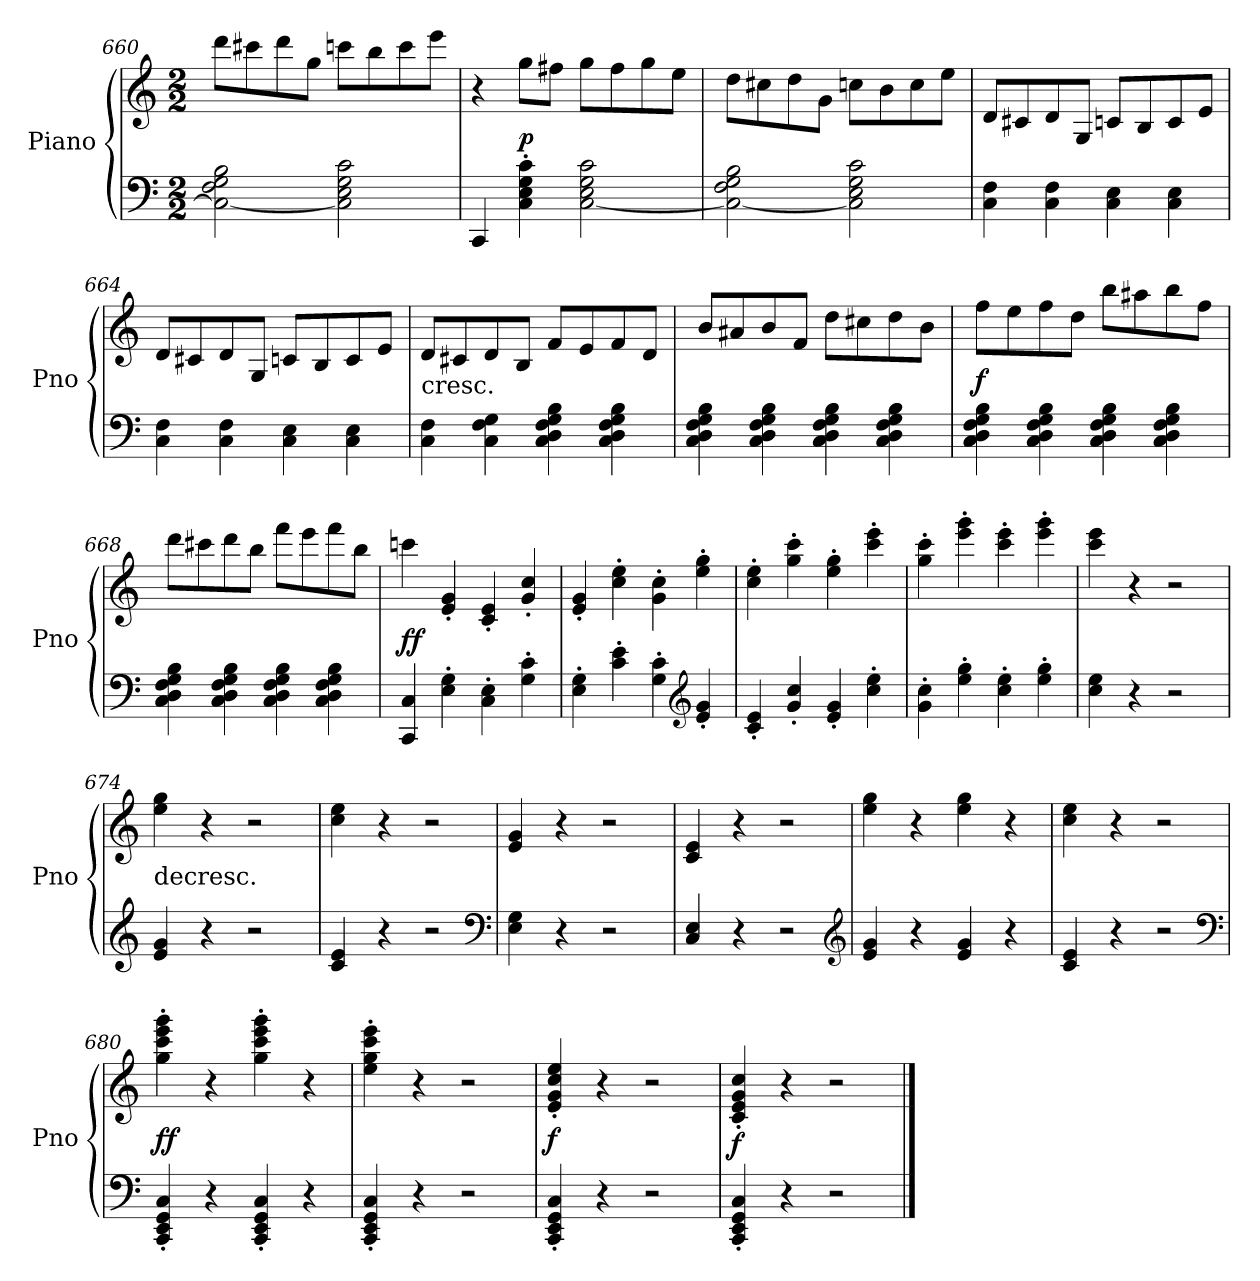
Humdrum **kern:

**kern	**kern	**dynam
*part1	*part1	*part1
*staff2	*staff1	*staff1/2
*I"Piano	*	*
*I'Pno	*	*
*clefF4	*clefG2	*
*k[]	*k[]	*
*C:	*C:	*
*M2/2	*M2/2	*
=660	=660	=660
2C_\ 2F\ 2G\ 2B\	8ddd\L	.
.	8ccc#X\	.
.	8ddd\	.
.	8gg\J	.
2C]\ 2E\ 2G\ 2c\	8cccn\L	.
.	8bb\	.
.	8ccc\	.
.	8eee\J	.
=661	=661	=661
4CC/	4r	.
4C'\ 4E'\ 4G'\ 4c'\	8gg\L	p
.	8ff#X\J	.
[2C\ 2E\ 2G\ 2c\	8gg\L	.
.	8ff#\	.
.	8gg\	.
.	8ee\J	.
=662	=662	=662
2C_\ 2F\ 2G\ 2B\	8dd\L	.
.	8cc#X\	.
.	8dd\	.
.	8g\J	.
2C]\ 2E\ 2G\ 2c\	8ccn\L	.
.	8b\	.
.	8cc\	.
.	8ee\J	.
=663	=663	=663
4C\ 4F\	8d/L	.
.	8c#X/	.
4C\ 4F\	8d/	.
.	8G/J	.
4C\ 4E\	8cn/L	.
.	8B/	.
4C\ 4E\	8c/	.
.	8e/J	.
=664	=664	=664
4C\ 4F\	8d/L	.
.	8c#X/	.
4C\ 4F\	8d/	.
.	8G/J	.
4C\ 4E\	8cn/L	.
.	8B/	.
4C\ 4E\	8c/	.
.	8e/J	.
=665	=665	=665
!	!LO:TX:c:t=cresc.	!
4C\ 4F\	8d/L	.
.	8c#X/	.
4C\ 4F\ 4G\	8d/	.
.	8B/J	.
4C\ 4D\ 4F\ 4G\ 4B\	8f/L	.
.	8e/	.
4C\ 4D\ 4F\ 4G\ 4B\	8f/	.
.	8d/J	.
=666	=666	=666
4C\ 4D\ 4F\ 4G\ 4B\	8b/L	.
.	8a#X/	.
4C\ 4D\ 4F\ 4G\ 4B\	8b/	.
.	8f/J	.
4C\ 4D\ 4F\ 4G\ 4B\	8dd\L	.
.	8cc#X\	.
4C\ 4D\ 4F\ 4G\ 4B\	8dd\	.
.	8b\J	.
=667	=667	=667
4C\ 4D\ 4F\ 4G\ 4B\	8ff\L	f
.	8ee\	.
4C\ 4D\ 4F\ 4G\ 4B\	8ff\	.
.	8dd\J	.
4C\ 4D\ 4F\ 4G\ 4B\	8bb\L	.
.	8aa#X\	.
4C\ 4D\ 4F\ 4G\ 4B\	8bb\	.
.	8ff\J	.
=668	=668	=668
4C\ 4D\ 4F\ 4G\ 4B\	8ddd\L	.
.	8ccc#X\	.
4C\ 4D\ 4F\ 4G\ 4B\	8ddd\	.
.	8bb\J	.
4C\ 4D\ 4F\ 4G\ 4B\	8fff\L	.
.	8eee\	.
4C\ 4D\ 4F\ 4G\ 4B\	8fff\	.
.	8bb\J	.
=669	=669	=669
4CC/ 4C/	4cccn\	ff
4E'\ 4G'\	4e'/ 4g'/	.
4C'\ 4E'\	4c'/ 4e'/	.
4G'\ 4c'\	4g'/ 4cc'/	.
=670	=670	=670
4E'\ 4G'\	4e'/ 4g'/	.
4c'\ 4e'\	4cc'\ 4ee'\	.
4G'\ 4c'\	4g'\ 4cc'\	.
*clefG2	*	*
4e'/ 4g'/	4ee'\ 4gg'\	.
=671	=671	=671
4c'/ 4e'/	4cc'\ 4ee'\	.
4g'/ 4cc'/	4gg'\ 4ccc'\	.
4e'/ 4g'/	4ee'\ 4gg'\	.
4cc'\ 4ee'\	4ccc'\ 4eee'\	.
=672	=672	=672
4g'\ 4cc'\	4gg'\ 4ccc'\	.
4ee'\ 4gg'\	4eee'\ 4ggg'\	.
4cc'\ 4ee'\	4ccc'\ 4eee'\	.
4ee'\ 4gg'\	4eee'\ 4ggg'\	.
=673	=673	=673
4cc\ 4ee\	4ccc\ 4eee\	.
4r	4r	.
2r	2r	.
=674	=674	=674
!	!LO:TX:c:t=decresc.	!
4e/ 4g/	4ee\ 4gg\	.
4r	4r	.
2r	2r	.
=675	=675	=675
4c/ 4e/	4cc\ 4ee\	.
4r	4r	.
2r	2r	.
*clefF4	*	*
=676	=676	=676
4E\ 4G\	4e/ 4g/	.
4r	4r	.
2r	2r	.
=677	=677	=677
4C/ 4E/	4c/ 4e/	.
4r	4r	.
2r	2r	.
*clefG2	*	*
=678	=678	=678
4e/ 4g/	4ee\ 4gg\	.
4r	4r	.
4e/ 4g/	4ee\ 4gg\	.
4r	4r	.
=679	=679	=679
4c/ 4e/	4cc\ 4ee\	.
4r	4r	.
2r	2r	.
*clefF4	*	*
=680	=680	=680
4CC'/ 4EE'/ 4GG'/ 4C'/	4gg'\ 4ccc'\ 4eee'\ 4ggg'\	ff
4r	4r	.
4CC'/ 4EE'/ 4GG'/ 4C'/	4gg'\ 4ccc'\ 4eee'\ 4ggg'\	.
4r	4r	.
=681	=681	=681
4CC'/ 4EE'/ 4GG'/ 4C'/	4ee'\ 4gg'\ 4ccc'\ 4eee'\	.
4r	4r	.
2r	2r	.
=682	=682	=682
4CC'/ 4EE'/ 4GG'/ 4C'/	4e'/ 4g'/ 4cc'/ 4ee'/	f
4r	4r	.
2r	2r	.
=683	=683	=683
4CC'/ 4EE'/ 4GG'/ 4C'/	4c'/ 4e'/ 4g'/ 4cc'/	f
4r	4r	.
2r	2r	.
==	==	==
*-	*-	*-
